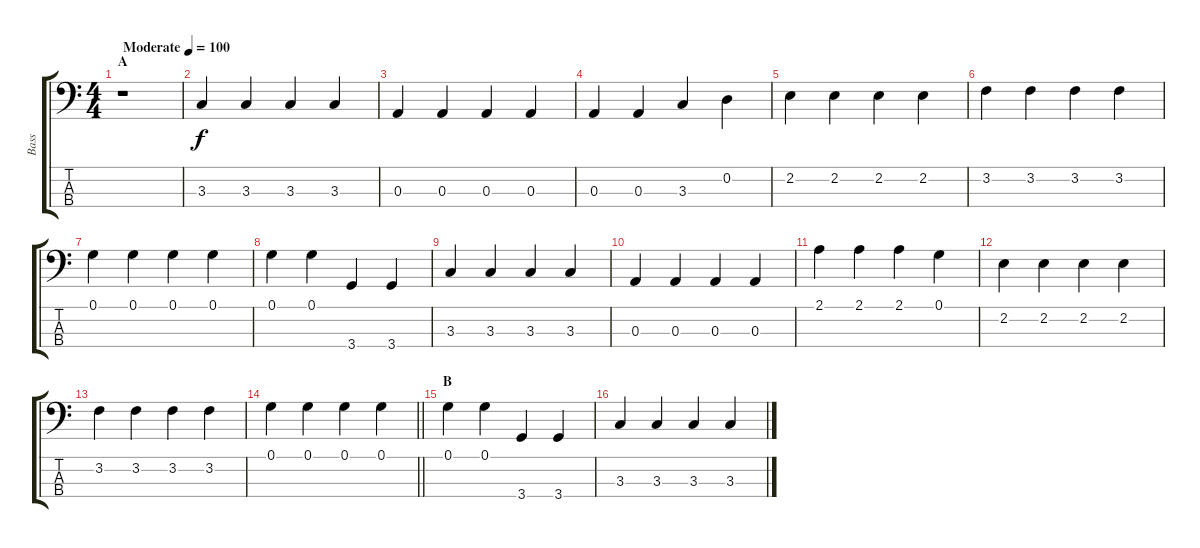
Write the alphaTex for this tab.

\track ("Bass" "Bass") {instrument electricbassfinger}
\staff {score tabs}
\tuning (G2 D2 A1 E1) {hide}
\ts (4 4)
\section ("" "A")
\tempo (100 "Moderate")
\clef f4
\ks c
r.1{dy f instrument electricbassfinger} |
3.3.4 3.3.4 3.3.4 3.3.4 |
0.3.4 0.3.4 0.3.4 0.3.4 |
0.3.4 0.3.4 3.3.4 0.2.4 |
2.2.4 2.2.4 2.2.4 2.2.4 |
3.2.4 3.2.4 3.2.4 3.2.4 |
0.1.4 0.1.4 0.1.4 0.1.4 |
0.1.4 0.1.4 3.4.4 3.4.4 |
3.3.4 3.3.4 3.3.4 3.3.4 |
0.3.4 0.3.4 0.3.4 0.3.4 |
2.1.4 2.1.4 2.1.4 0.1.4 |
2.2.4 2.2.4 2.2.4 2.2.4 |
3.2.4 3.2.4 3.2.4 3.2.4 |
\barLineRight lightlight
0.1.4 0.1.4 0.1.4 0.1.4 |
\section ("" "B")
0.1.4 0.1.4 3.4.4 3.4.4 |
3.3.4 3.3.4 3.3.4 3.3.4
